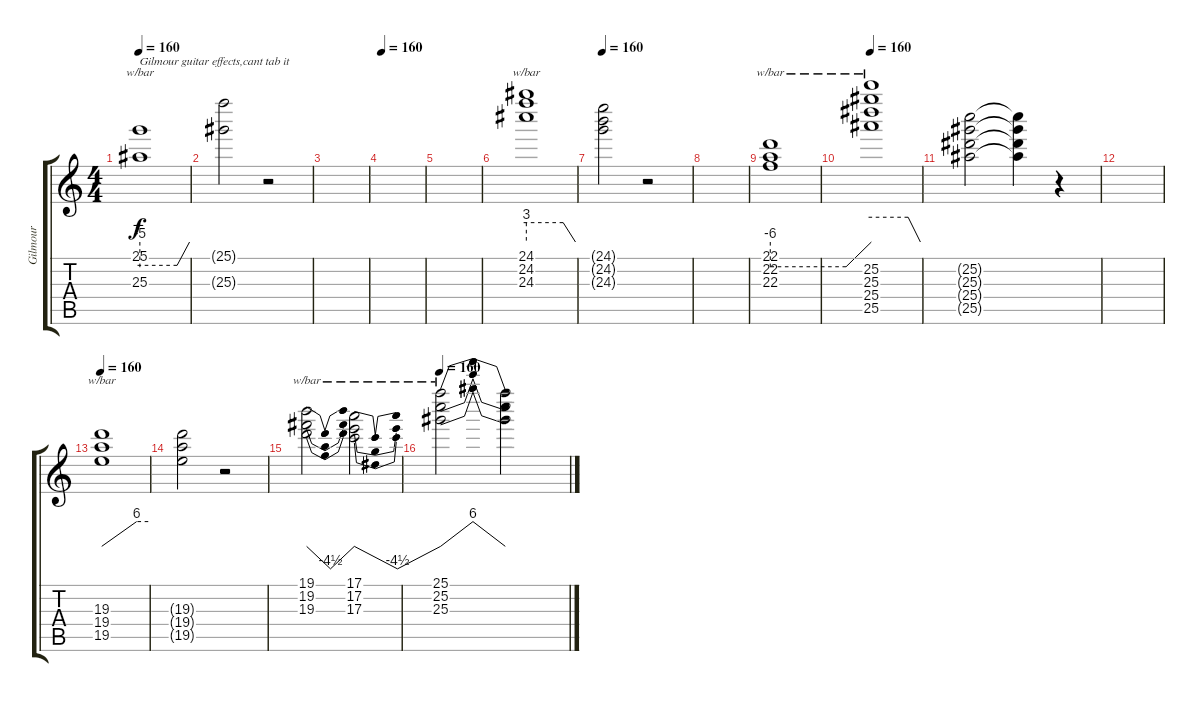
\track ("Gilmour" "Gilmour") {instrument overdrivenguitar}
\staff {score tabs}
\tuning (E4 B3 G3 D3 A2 E2) {hide}
\ts (4 4)
\tempo 160
\clef g2
\ks c
(25.1 25.3).1{tbe (custom default 0 -20 45 -20 60 0) txt "Gilmour guitar effects,cant tab it" dy f} |
(25.1{t} 25.3{t}).2 r.2 |
|
\tempo 160
|
|
(24.1 24.2 24.3).1{tbe (custom default 0 12 45 12 60 0)} |
\tempo 160
(24.1{t} 24.2{t} 24.3{t}).2 r.2 |
|
(22.1 22.2 22.3).1{tbe (custom default 0 -24 45 -24 60 0)} |
\tempo 160
(25.2 25.3 25.4 25.5).1{tbe (custom default 0 24 45 24 60 0)} |
(25.2{t} 25.3{t} 25.4{t} 25.5{t}).2 (25.2{t} 25.3{t} 25.4{t} 25.5{t}).4 r.4 |
|
\tempo 160
(19.3 19.4 19.5).1{tbe (custom default 0 0 45 24 60 24)} |
(19.3{t} 19.4{t} 19.5{t}).2 r.2 |
(19.1 19.2 19.3).2{tbe (dip default 0 0 30 -18 60 0)} (17.1 17.2 17.3).2{tbe (dip default 0 0 30 -18 60 0)} |
\tempo 160
(25.1 25.2 25.3).2{tbe (dip default 0 0 30 24 60 0)} (25.1{t} 25.2{t} 25.3{t}).2
